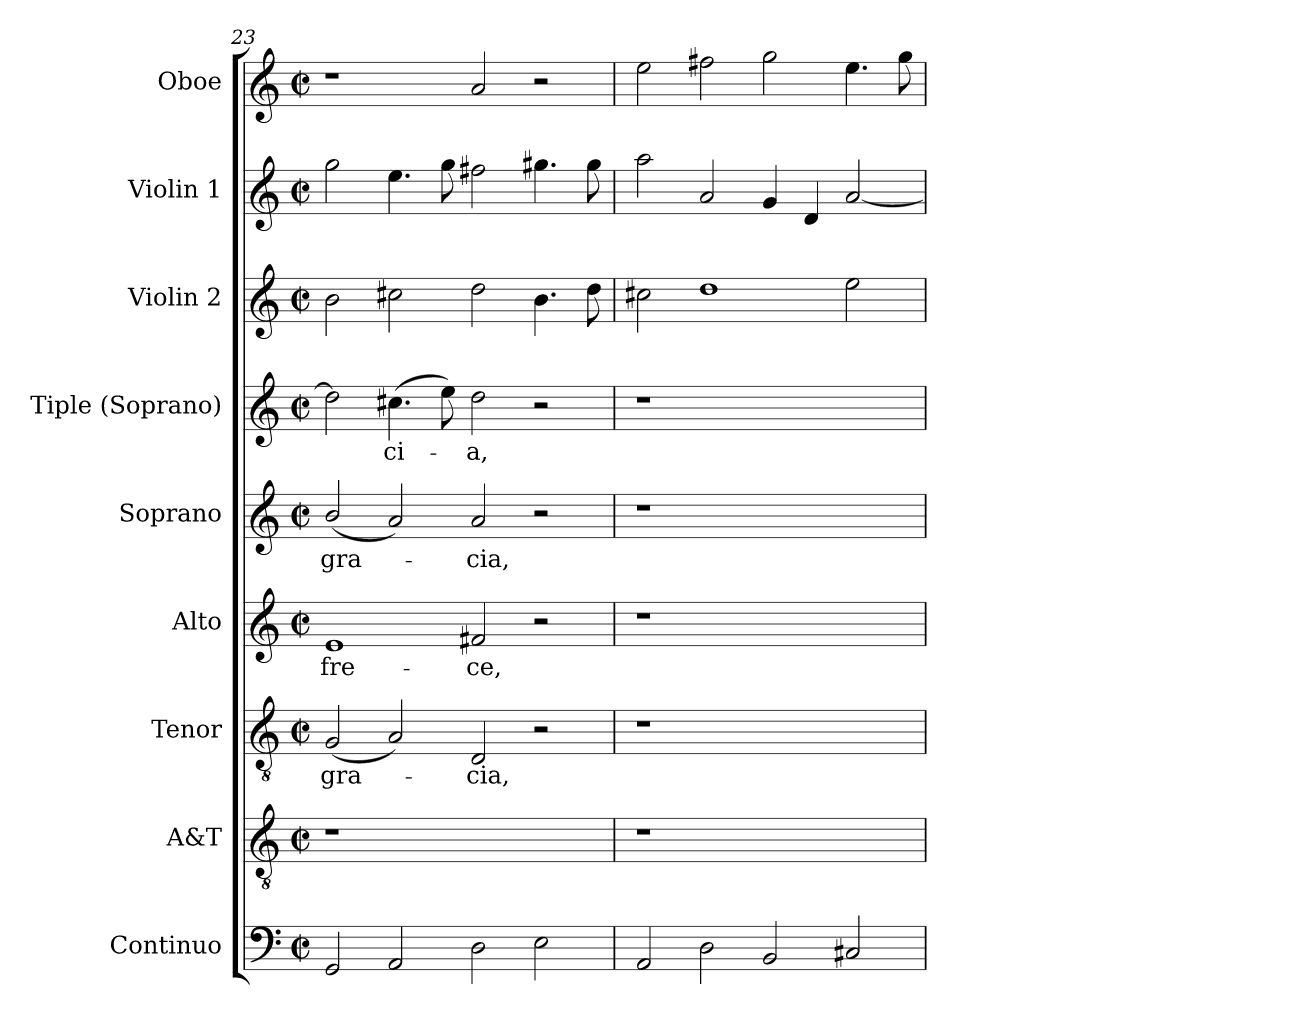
**kern	**kern	**kern	**text	**kern	**text	**kern	**text	**kern	**text	**kern	**kern	**kern
*part9	*part8	*part7	*part7	*part6	*part6	*part5	*part5	*part4	*part4	*part3	*part2	*part1
*staff9	*staff8	*staff7	*staff7	*staff6	*staff6	*staff5	*staff5	*staff4	*staff4	*staff3	*staff2	*staff1
*I"Continuo	*I"A&T	*I"Tenor	*	*I"Alto	*	*I"Soprano	*	*I"Tiple (Soprano)	*	*I"Violin 2	*I"Violin 1	*I"Oboe
*I'Cont.	*I'A. & T.	*I'T.	*	*I'A.	*	*I'S.	*	*I'S.	*	*I'Vln. 2	*I'Vln. 1	*I'Ob.
*clefF4	*clefGv2	*clefGv2	*	*clefG2	*	*clefG2	*	*clefG2	*	*clefG2	*clefG2	*clefG2
*	*ITrd7c12	*ITrd7c12	*	*	*	*	*	*	*	*	*	*
*k[]	*k[]	*k[]	*	*k[]	*	*k[]	*	*k[]	*	*k[]	*k[]	*k[]
*C:	*C:	*C:	*	*C:	*	*C:	*	*C:	*	*C:	*C:	*C:
*M2/2	*M2/2	*M2/2	*	*M2/2	*	*M2/2	*	*M2/2	*	*M2/2	*M2/2	*M2/2
*met(c|)	*met(c|)	*met(c|)	*	*met(c|)	*	*met(c|)	*	*met(c|)	*	*met(c|)	*met(c|)	*met(c|)
=23	=23	=23	=23	=23	=23	=23	=23	=23	=23	=23	=23	=23
!	!LO:N:vis=1	!	!	!	!	!	!	!	!	!	!	!
!	!	!	!LO:LY:b:color=#000000	!	!	!	!	!	!	!	!	!
!	!	!	!	!	!LO:LY:b:color=#000000	!	!	!	!	!	!	!
!	!	!	!	!	!	!	!LO:LY:b:color=#000000	!	!	!	!	!
2GGi/	1r	(2GGi/	gra-	1ei	-fre-	(2bi/	gra-	2ddi\]	.	2bi\	2ggi\	1r
!	!	!	!	!	!	!	!	!	!LO:LY:b:color=#000000	!	!	!
2AAi/	.	2AAi/)	.	.	.	2ai/)	.	(4.cc#Xi\	-ci-	2cc#Xi\	4.eei\	.
.	.	.	.	.	.	.	.	8eei\)	.	.	8ggi\	.
!	!	!	!LO:LY:b:color=#000000	!	!	!	!	!	!	!	!	!
!	!	!	!	!	!LO:LY:b:color=#000000	!	!	!	!	!	!	!
!	!	!	!	!	!	!	!LO:LY:b:color=#000000	!	!	!	!	!
!	!	!	!	!	!	!	!	!	!LO:LY:b:color=#000000	!	!	!
2Di\	1ryy	2DDi/	-cia,	2f#Xi/	-ce,	2ai/	-cia,	2ddi\	-a,	2ddi\	2ff#Xi\	2ai/
2Ei\	.	2r	.	2r	.	2r	.	2r	.	4.bi\	4.gg#Xi\	2r
.	.	.	.	.	.	.	.	.	.	8ddi\	8gg#i\	.
=24	=24	=24	=24	=24	=24	=24	=24	=24	=24	=24	=24	=24
!	!LO:N:vis=1	!LO:N:vis=1	!	!LO:N:vis=1	!	!LO:N:vis=1	!	!LO:N:vis=1	!	!	!	!
2AAi/	1r	1r	.	1r	.	1r	.	1r	.	2cc#Xi\	2aai\	2eei\
2Di\	.	.	.	.	.	.	.	.	.	1ddi	2ai/	2ff#Xi\
2BBi/	1ryy	1ryy	.	1ryy	.	1ryy	.	1ryy	.	.	4gi/	2ggi\
.	.	.	.	.	.	.	.	.	.	.	4di/	.
2C#Xi/	.	.	.	.	.	.	.	.	.	2eei\	[2ai/	4.eei\
.	.	.	.	.	.	.	.	.	.	.	.	8ggi\
=	=	=	=	=	=	=	=	=	=	=	=	=
*-	*-	*-	*-	*-	*-	*-	*-	*-	*-	*-	*-	*-
